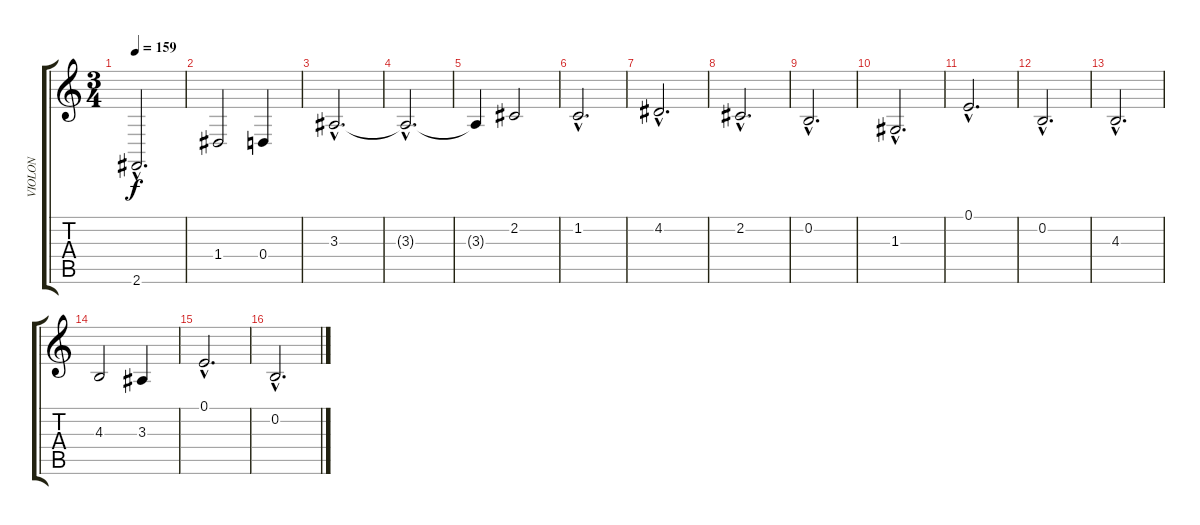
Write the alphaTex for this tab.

\track ("VIOLON" "VIOLON") {instrument synthstrings2}
\staff {score tabs}
\tuning (E4 B3 G3 D3 A2 E2) {hide}
\ts (3 4)
\tempo 159
\clef g2
\ks c
2.6{hac}.2{d dy f} |
1.4.2 0.4.4 |
3.3{hac}.2{d} |
3.3{hac t}.2{d} |
3.3{t}.4 2.2.2 |
1.2{hac}.2{d} |
4.2{hac}.2{d} |
2.2{hac}.2{d} |
0.2{hac}.2{d} |
1.3{hac}.2{d} |
0.1{hac}.2{d} |
0.2{hac}.2{d} |
4.3{hac}.2{d} |
4.3.2 3.3.4 |
0.1{hac}.2{d} |
0.2{hac}.2{d}
